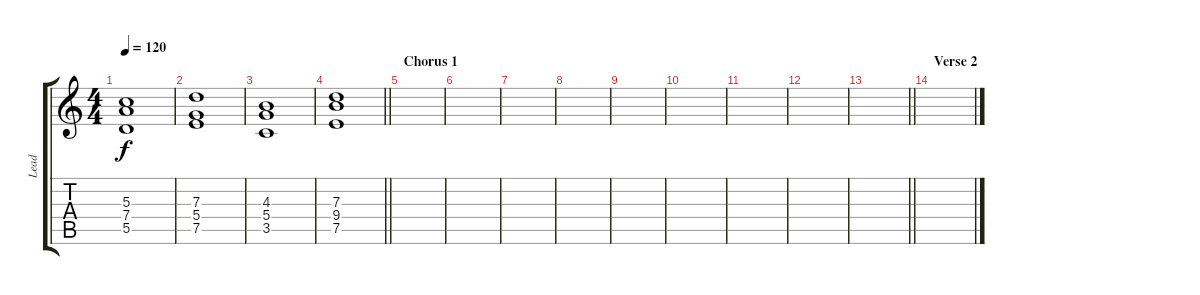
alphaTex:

\track ("Lead" "Lead") {instrument electricguitarclean}
\staff {score tabs}
\tuning (E4 B3 G3 D3 A2 E2) {hide}
\ts (4 4)
\tempo 120
\clef g2
\ks c
(5.3 7.4 5.5).1{dy f} |
(7.3 5.4 7.5).1 |
(4.3 5.4 3.5).1 |
\barLineRight lightlight
(7.3 9.4 7.5).1 |
\section ("" "Chorus 1")
|
|
|
|
|
|
|
|
\barLineRight lightlight
|
\section ("" "Verse 2")
